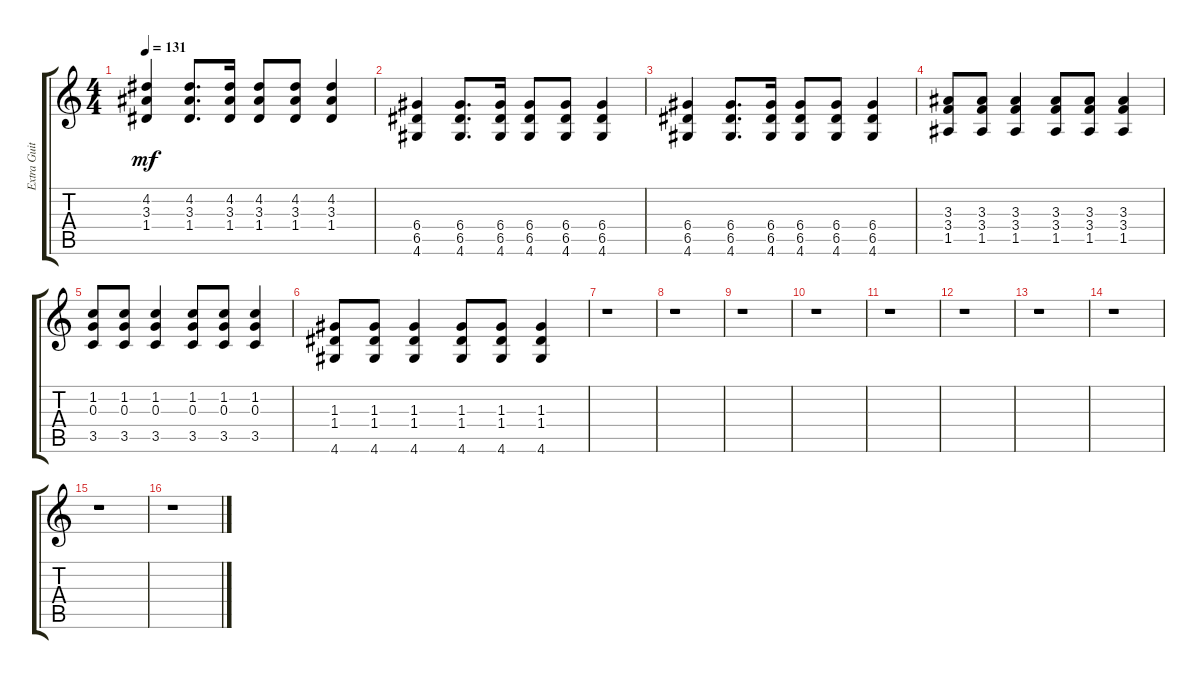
\track ("Extra Guitar - Acoustic" "Extra Guit") {instrument electricguitarclean}
\staff {score tabs}
\tuning (E4 B3 G3 D3 A2 E2) {hide}
\ts (4 4)
\tempo 131
\clef g2
\ks c
(4.2 3.3 1.4).4{dy mf} (4.2 3.3 1.4).8{d} (4.2 3.3 1.4).16 (4.2 3.3 1.4).8 (4.2 3.3 1.4).8 (4.2 3.3 1.4).4 |
(6.4 6.5 4.6).4 (6.4 6.5 4.6).8{d} (6.4 6.5 4.6).16 (6.4 6.5 4.6).8 (6.4 6.5 4.6).8 (6.4 6.5 4.6).4 |
(6.4 6.5 4.6).4 (6.4 6.5 4.6).8{d} (6.4 6.5 4.6).16 (6.4 6.5 4.6).8 (6.4 6.5 4.6).8 (6.4 6.5 4.6).4 |
(3.3 3.4 1.5).8 (3.3 3.4 1.5).8 (3.3 3.4 1.5).4 (3.3 3.4 1.5).8 (3.3 3.4 1.5).8 (3.3 3.4 1.5).4 |
(1.2 0.3 3.5).8 (1.2 0.3 3.5).8 (1.2 0.3 3.5).4 (1.2 0.3 3.5).8 (1.2 0.3 3.5).8 (1.2 0.3 3.5).4 |
(1.3 1.4 4.6).8 (1.3 1.4 4.6).8 (1.3 1.4 4.6).4 (1.3 1.4 4.6).8 (1.3 1.4 4.6).8 (1.3 1.4 4.6).4 |
r.1 |
r.1 |
r.1 |
r.1 |
r.1 |
r.1 |
r.1 |
r.1 |
r.1 |
r.1
